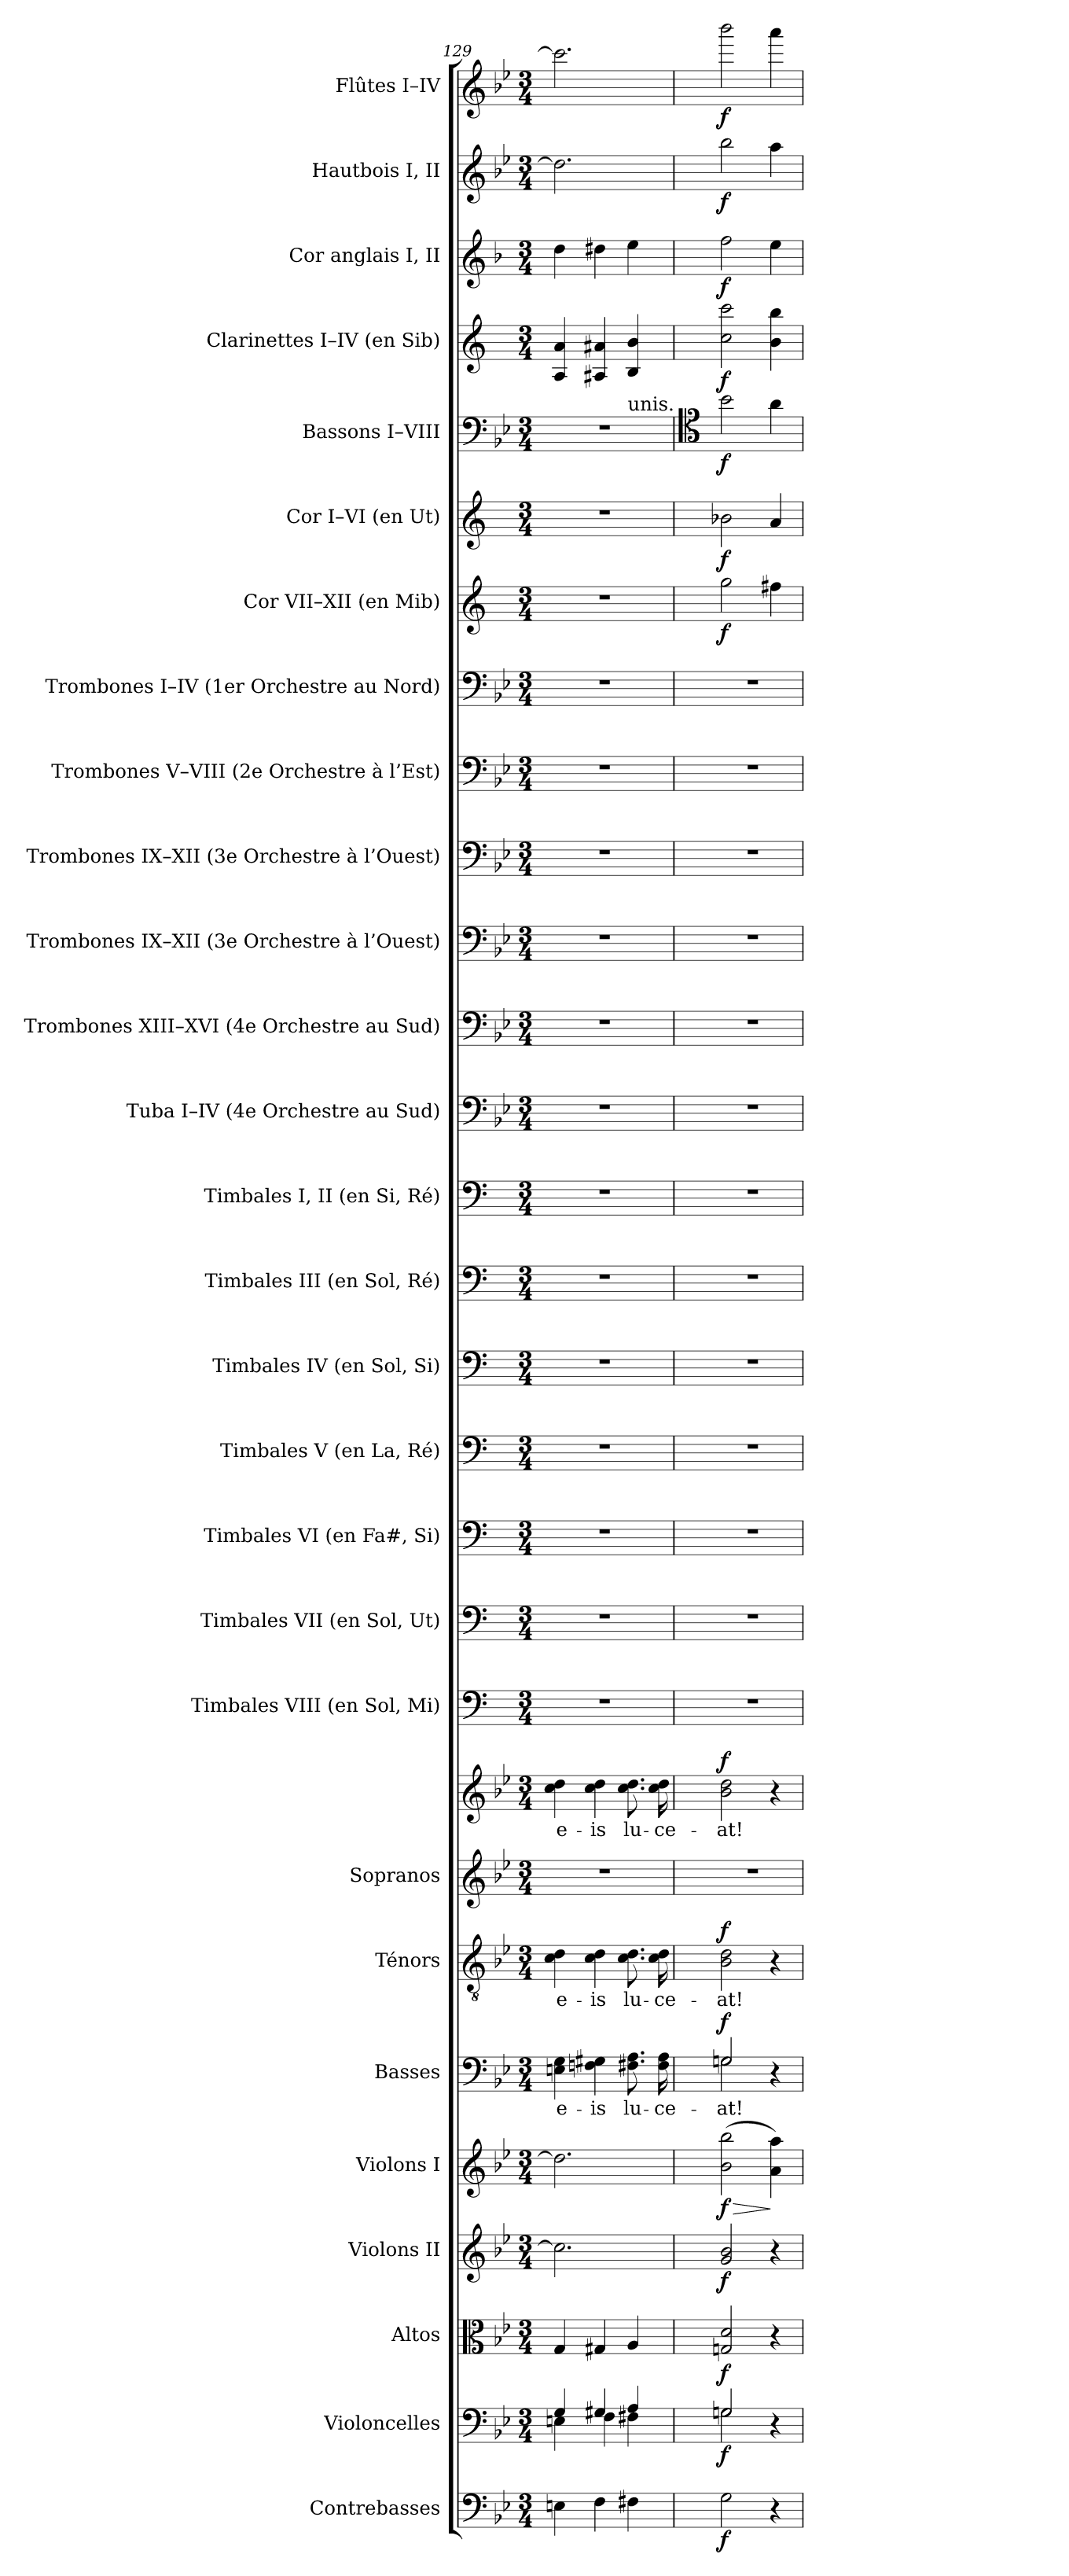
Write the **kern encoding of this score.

**kern	**dynam	**kern	**dynam	**kern	**dynam	**kern	**dynam	**kern	**dynam	**kern	**text	**dynam	**kern	**text	**dynam	**kern	**kern	**text	**dynam	**kern	**kern	**kern	**kern	**kern	**kern	**kern	**kern	**kern	**kern	**kern	**kern	**kern	**kern	**dynam	**kern	**dynam	**kern	**dynam	**kern	**dynam	**kern	**dynam	**kern	**dynam	**kern	**dynam
*part28	*part28	*part27	*part27	*part26	*part26	*part25	*part25	*part24	*part24	*part23	*part23	*part23	*part22	*part22	*part22	*part21	*part21	*part21	*part21	*part20	*part19	*part18	*part17	*part16	*part15	*part14	*part13	*part12	*part11	*part10	*part9	*part8	*part7	*part7	*part6	*part6	*part5	*part5	*part4	*part4	*part3	*part3	*part2	*part2	*part1	*part1
*staff29	*staff29	*staff28	*staff28	*staff27	*staff27	*staff26	*staff26	*staff25	*staff25	*staff24	*staff24	*staff24	*staff23	*staff23	*staff23	*staff22	*staff21	*staff21	*staff21/22	*staff20	*staff19	*staff18	*staff17	*staff16	*staff15	*staff14	*staff13	*staff12	*staff11	*staff10	*staff9	*staff8	*staff7	*staff7	*staff6	*staff6	*staff5	*staff5	*staff4	*staff4	*staff3	*staff3	*staff2	*staff2	*staff1	*staff1
*I"Contrebasses	*	*I"Violoncelles	*	*I"Altos	*	*I"Violons II	*	*I"Violons I	*	*I"Basses	*	*	*I"Ténors	*	*	*I"Sopranos	*	*	*	*I"Timbales VIII (en Sol, Mi)	*I"Timbales VII (en Sol, Ut)	*I"Timbales VI (en Fa#, Si)	*I"Timbales V (en La, Ré)	*I"Timbales IV (en Sol, Si)	*I"Timbales III (en Sol, Ré)	*I"Timbales I, II (en Si, Ré)	*I"Tuba I–IV (4e Orchestre au Sud)	*I"Trombones XIII–XVI (4e Orchestre au Sud)	*I"Trombones IX–XII (3e Orchestre à l’Ouest)	*I"Trombones IX–XII (3e Orchestre à l’Ouest)	*I"Trombones V–VIII (2e Orchestre à l’Est)	*I"Trombones I–IV (1er Orchestre au Nord)	*I"Cor VII–XII (en Mib)	*	*I"Cor I–VI (en Ut)	*	*I"Bassons I–VIII	*	*I"Clarinettes I–IV (en Sib)	*	*I"Cor anglais I, II	*	*I"Hautbois I, II	*	*I"Flûtes I–IV	*
*I'Cb.	*	*I'Vlles	*	*I'Altos	*	*I'Vns II	*	*I'Vns I	*	*I'Basses	*	*	*I'Tén.	*	*	*I'Sopr.	*	*	*	*I'VIII	*I'VII	*I'VI	*I'Timb.  V	*I'IV	*I'III	*I'I, II	*I'Tb.	*I'4e Orchestre	*	*I'Trb.  3e Orchestre	*I'2e Orchestre	*I'1er Orchestre	*I'Cor (Mib)	*	*I'Cor (Ut)	*	*I'Bns	*	*I'Cl. (Sib)	*	*I'C. a.	*	*I'Hb.	*	*I'Fl.	*
*clefF4	*	*clefF4	*	*clefC3	*	*clefG2	*	*clefG2	*	*clefF4	*	*	*clefGv2	*	*	*clefG2	*clefG2	*	*	*clefF4	*clefF4	*clefF4	*clefF4	*clefF4	*clefF4	*clefF4	*clefF4	*clefF4	*clefF4	*clefF4	*clefF4	*clefF4	*clefG2	*	*clefG2	*	*clefF4	*	*clefG2	*	*clefG2	*	*clefG2	*	*clefG2	*
*ITrd7c12	*	*	*	*	*	*	*	*	*	*	*	*	*ITrd7c12	*	*	*	*	*	*	*	*	*	*	*	*	*	*	*	*	*	*	*	*ITrd5c9	*	*ITrd7c12	*	*	*	*ITrd1c2	*	*ITrd4c7	*	*	*	*	*
*k[b-e-]	*	*k[b-e-]	*	*k[b-e-]	*	*k[b-e-]	*	*k[b-e-]	*	*k[b-e-]	*	*	*k[b-e-]	*	*	*k[b-e-]	*k[b-e-]	*	*	*k[]	*k[]	*k[]	*k[]	*k[]	*k[]	*k[]	*k[b-e-]	*k[b-e-]	*k[b-e-]	*k[b-e-]	*k[b-e-]	*k[b-e-]	*k[b-e-a-]	*	*k[]	*	*k[b-e-]	*	*k[b-e-]	*	*k[b-e-]	*	*k[b-e-]	*	*k[b-e-]	*
*B-:	*	*B-:	*	*B-:	*	*B-:	*	*B-:	*	*B-:	*	*	*B-:	*	*	*B-:	*B-:	*	*	*C:	*C:	*C:	*C:	*C:	*C:	*C:	*B-:	*B-:	*B-:	*B-:	*B-:	*B-:	*E-:	*	*C:	*	*B-:	*	*B-:	*	*B-:	*	*B-:	*	*B-:	*
*M3/4	*	*M3/4	*	*M3/4	*	*M3/4	*	*M3/4	*	*M3/4	*	*	*M3/4	*	*	*M3/4	*M3/4	*	*	*M3/4	*M3/4	*M3/4	*M3/4	*M3/4	*M3/4	*M3/4	*M3/4	*M3/4	*M3/4	*M3/4	*M3/4	*M3/4	*M3/4	*	*M3/4	*	*M3/4	*	*M3/4	*	*M3/4	*	*M3/4	*	*M3/4	*
=129	=129	=129	=129	=129	=129	=129	=129	=129	=129	=129	=129	=129	=129	=129	=129	=129	=129	=129	=129	=129	=129	=129	=129	=129	=129	=129	=129	=129	=129	=129	=129	=129	=129	=129	=129	=129	=129	=129	=129	=129	=129	=129	=129	=129	=129	=129
*	*	*^	*	*	*	*	*	*	*	*	*	*	*	*	*	*	*	*	*	*	*	*	*	*	*	*	*	*	*	*	*	*	*	*	*	*	*	*	*	*	*	*	*	*	*	*
!	!	!	!	!	!	!	!	!	!	!	!	!LO:LY:b:color=#000000	!	!	!	!	!	!	!	!	!	!	!	!	!	!	!	!	!	!	!	!	!	!	!	!	!	!	!	!	!	!	!	!	!	!	!
!	!	!	!	!	!	!	!	!	!	!	!	!	!	!	!LO:LY:b:color=#000000	!	!LO:N:vis=1	!	!	!	!	!	!	!	!	!	!	!	!	!	!	!	!	!	!	!	!	!	!	!	!	!	!	!	!	!	!
!	!	!	!	!	!	!	!	!	!	!	!	!	!	!	!	!	!	!	!LO:LY:b:color=#000000	!	!LO:N:vis=1	!LO:N:vis=1	!LO:N:vis=1	!LO:N:vis=1	!LO:N:vis=1	!LO:N:vis=1	!LO:N:vis=1	!LO:N:vis=1	!LO:N:vis=1	!LO:N:vis=1	!LO:N:vis=1	!LO:N:vis=1	!LO:N:vis=1	!LO:N:vis=1	!	!LO:N:vis=1	!	!LO:N:vis=1	!	!	!	!	!	!	!	!	!
*	*	*	*	*	*	*	*	*	*	*	*	*	*	*	*	*	*	*	*	*	*	*	*	*	*	*	*	*	*	*	*	*	*	*	*	*	*	*^	*	*	*	*	*	*	*	*	*
4EEni\	.	4Gi/	4Eni\	.	4Gi/	.	2.cci\]	.	2.ddi\]	.	4Eni\ 4Gi	e-	.	4Ci\ 4Di	e-	.	2.r	4cci\ 4ddi	e-	.	2.r	2.r	2.r	2.r	2.r	2.r	2.r	2.r	2.r	2.r	2.r	2.r	2.r	2.r	.	2.r	.	2.r	2ryy	.	4Gi/ 4gi	.	4gi\	.	2.ddi\]	.	2.ccci\]	.
!	!	!	!	!	!	!	!	!	!	!	!	!LO:LY:b:color=#000000	!	!	!	!	!	!	!	!	!	!	!	!	!	!	!	!	!	!	!	!	!	!	!	!	!	!	!	!	!	!	!	!	!	!	!	!
!	!	!	!	!	!	!	!	!	!	!	!	!	!	!	!LO:LY:b:color=#000000	!	!	!	!	!	!	!	!	!	!	!	!	!	!	!	!	!	!	!	!	!	!	!	!	!	!	!	!	!	!	!	!	!
!	!	!	!	!	!	!	!	!	!	!	!	!	!	!	!	!	!	!	!LO:LY:b:color=#000000	!	!	!	!	!	!	!	!	!	!	!	!	!	!	!	!	!	!	!	!	!	!	!	!	!	!	!	!	!
4FFi\	.	4G#Xi/	4Fi\	.	4G#Xi/	.	.	.	.	.	4Fni\ 4G#Xi	-is	.	4Ci\ 4Di	-is	.	.	4cci\ 4ddi	-is	.	.	.	.	.	.	.	.	.	.	.	.	.	.	.	.	.	.	.	.	.	4G#Xi/ 4g#Xi	.	4g#Xi\	.	.	.	.	.
!	!	!	!	!	!	!	!	!	!	!	!	!LO:LY:b:color=#000000	!	!	!	!	!	!	!	!	!	!	!	!	!	!	!	!	!	!	!	!	!	!	!	!	!	!	!	!	!	!	!	!	!	!	!	!
!	!	!	!	!	!	!	!	!	!	!	!	!	!	!	!LO:LY:b:color=#000000	!	!	!	!	!	!	!	!	!	!	!	!	!	!	!	!	!	!	!	!	!	!	!	!	!	!	!	!	!	!	!	!	!
!	!	!	!	!	!	!	!	!	!	!	!	!	!	!	!	!	!	!	!	!	!	!	!	!	!	!	!	!	!	!	!	!	!	!	!	!	!	!	!LO:TX:a:t=unis.	!	!	!	!	!	!	!	!	!
!	!	!	!	!	!	!	!	!	!	!	!	!	!	!	!	!	!	!	!LO:LY:b:color=#000000	!	!	!	!	!	!	!	!	!	!	!	!	!	!	!	!	!	!	!	!	!	!	!	!	!	!	!	!	!
4FF#Xi\	.	4Ai/	4F#Xi\	.	4Ai/	.	.	.	.	.	8.F#Xi\ 8.Ai	lu-	.	8.Ci\ 8.Di	lu-	.	.	8.cci\ 8.ddi	lu-	.	.	.	.	.	.	.	.	.	.	.	.	.	.	.	.	.	.	.	4ryy	.	4Ai/ 4ai	.	4ai\	.	.	.	.	.
!	!	!	!	!	!	!	!	!	!	!	!	!LO:LY:b:color=#000000	!	!	!	!	!	!	!	!	!	!	!	!	!	!	!	!	!	!	!	!	!	!	!	!	!	!	!	!	!	!	!	!	!	!	!	!
!	!	!	!	!	!	!	!	!	!	!	!	!	!	!	!LO:LY:b:color=#000000	!	!	!	!	!	!	!	!	!	!	!	!	!	!	!	!	!	!	!	!	!	!	!	!	!	!	!	!	!	!	!	!	!
!	!	!	!	!	!	!	!	!	!	!	!	!	!	!	!	!	!	!	!LO:LY:b:color=#000000	!	!	!	!	!	!	!	!	!	!	!	!	!	!	!	!	!	!	!	!	!	!	!	!	!	!	!	!	!
.	.	.	.	.	.	.	.	.	.	.	16F#i\ 16Ai	-ce-	.	16Ci\ 16Di	-ce-	.	.	16cci\ 16ddi	-ce-	.	.	.	.	.	.	.	.	.	.	.	.	.	.	.	.	.	.	.	.	.	.	.	.	.	.	.	.	.
*	*	*	*	*	*	*	*	*	*	*	*	*	*	*	*	*	*	*	*	*	*	*	*	*	*	*	*	*	*	*	*	*	*	*	*	*	*	*v	*v	*	*	*	*	*	*	*	*	*
=130	=130	=130	=130	=130	=130	=130	=130	=130	=130	=130	=130	=130	=130	=130	=130	=130	=130	=130	=130	=130	=130	=130	=130	=130	=130	=130	=130	=130	=130	=130	=130	=130	=130	=130	=130	=130	=130	=130	=130	=130	=130	=130	=130	=130	=130	=130	=130
*	*	*	*	*	*	*	*	*	*	*	*	*	*	*	*	*	*	*	*	*	*	*	*	*	*	*	*	*	*	*	*	*	*	*	*	*	*	*clefC4	*	*	*	*	*	*	*	*	*
*	*	*	*	*	*	*	*	*	*	*	*	*	*	*	*	*	*	*	*	*	*	*	*	*	*	*	*	*	*	*	*	*	*	*	*	*	*	*^	*	*	*	*	*	*	*	*	*
!	!	!	!	!	!	!	!	!	!	!LO:HP:b	!	!	!	!	!	!	!	!	!	!	!	!	!	!	!	!	!	!	!	!	!	!	!	!	!	!	!	!	!	!	!	!	!	!	!	!	!	!
*	*	*	*	*	*	*	*	*	*	*	*	*	*	*	*	*	*	*	*	*	*	*	*	*	*	*	*	*	*	*	*	*	*	*	*	*	*	*v	*v	*	*	*	*	*	*	*	*	*
*	*	*	*	*	*	*	*	*	*	*	*	*	*	*	*	*	*	*	*	*	*	*	*	*	*	*	*	*	*	*	*	*	*	*	*	*	*	*^	*	*	*	*	*	*	*	*	*
!	!	!	!	!	!	!	!	!	!	!	!	!LO:LY:b:color=#000000	!	!	!	!	!	!	!	!	!	!	!	!	!	!	!	!	!	!	!	!	!	!	!	!	!	!	!	!	!	!	!	!	!	!	!	!
*	*	*	*	*	*	*	*	*	*	*	*^	*	*	*	*	*	*	*	*	*	*	*	*	*	*	*	*	*	*	*	*	*	*	*	*	*	*	*v	*v	*	*	*	*	*	*	*	*	*
*	*	*	*	*	*	*	*	*	*	*	*	*	*	*	*	*	*	*	*	*	*	*	*	*	*	*	*	*	*	*	*	*	*	*	*	*	*	*	*^	*	*	*	*	*	*	*	*	*
!	!	!	!	!	!	!	!	!	!	!	!	!	!	!	!	!LO:LY:b:color=#000000	!	!LO:N:vis=1	!	!	!	!	!	!	!	!	!	!	!	!	!	!	!	!	!	!	!	!	!	!	!	!	!	!	!	!	!	!	!
*	*	*	*	*	*	*	*	*	*	*	*	*	*	*	*	*	*	*	*	*	*	*	*	*	*	*	*	*	*	*	*	*	*	*	*	*	*	*	*v	*v	*	*	*	*	*	*	*	*	*
*	*	*	*	*	*	*	*	*	*	*	*	*	*	*	*	*	*	*	*	*	*	*	*	*	*	*	*	*	*	*	*	*	*	*	*	*	*	*	*^	*	*	*	*	*	*	*	*	*
!	!	!	!	!	!	!	!	!	!	!	!	!	!	!	!	!	!	!	!	!LO:LY:b:color=#000000	!	!LO:N:vis=1	!LO:N:vis=1	!LO:N:vis=1	!LO:N:vis=1	!LO:N:vis=1	!LO:N:vis=1	!LO:N:vis=1	!LO:N:vis=1	!LO:N:vis=1	!LO:N:vis=1	!LO:N:vis=1	!LO:N:vis=1	!LO:N:vis=1	!	!	!	!	!	!	!	!	!	!	!	!	!	!	!
*	*	*	*	*	*	*	*	*	*	*	*	*	*	*	*	*	*	*	*	*	*	*	*	*	*	*	*	*	*	*	*	*	*	*	*	*	*	*	*v	*v	*	*	*	*	*	*	*	*	*
2GGi\	f	2Gni/	2Gi\	f	2Gni/ 2di	f	2gi/ 2b-i	f	(2b-i\ 2bb-i	> f	2Gni/	2Gi\	-at!	f	2BB-i\ 2Di	-at!	f	2.r	2b-i\ 2ddi	-at!	f	2.r	2.r	2.r	2.r	2.r	2.r	2.r	2.r	2.r	2.r	2.r	2.r	2.r	2b-i\	f	2B-Xi\	f	2b-i\	f	2b-i\ 2bb-i	f	2b-i\	f	2bb-i\	f	2bbb-i\	f
4r	.	4r	4ryy	.	4r	.	4r	.	4ai\ 4aai)	]	4r	4ryy	.	.	4r	.	.	.	4r	.	.	.	.	.	.	.	.	.	.	.	.	.	.	.	4ani\	.	4Ai/	.	4ai\	.	4ai\ 4aai	.	4ai\	.	4aai\	.	4aaai\	.
*	*	*v	*v	*	*	*	*	*	*	*	*v	*v	*	*	*	*	*	*	*	*	*	*	*	*	*	*	*	*	*	*	*	*	*	*	*	*	*	*	*	*	*	*	*	*	*	*	*	*
=	=	=	=	=	=	=	=	=	=	=	=	=	=	=	=	=	=	=	=	=	=	=	=	=	=	=	=	=	=	=	=	=	=	=	=	=	=	=	=	=	=	=	=	=	=	=
*-	*-	*-	*-	*-	*-	*-	*-	*-	*-	*-	*-	*-	*-	*-	*-	*-	*-	*-	*-	*-	*-	*-	*-	*-	*-	*-	*-	*-	*-	*-	*-	*-	*-	*-	*-	*-	*-	*-	*-	*-	*-	*-	*-	*-	*-	*-
